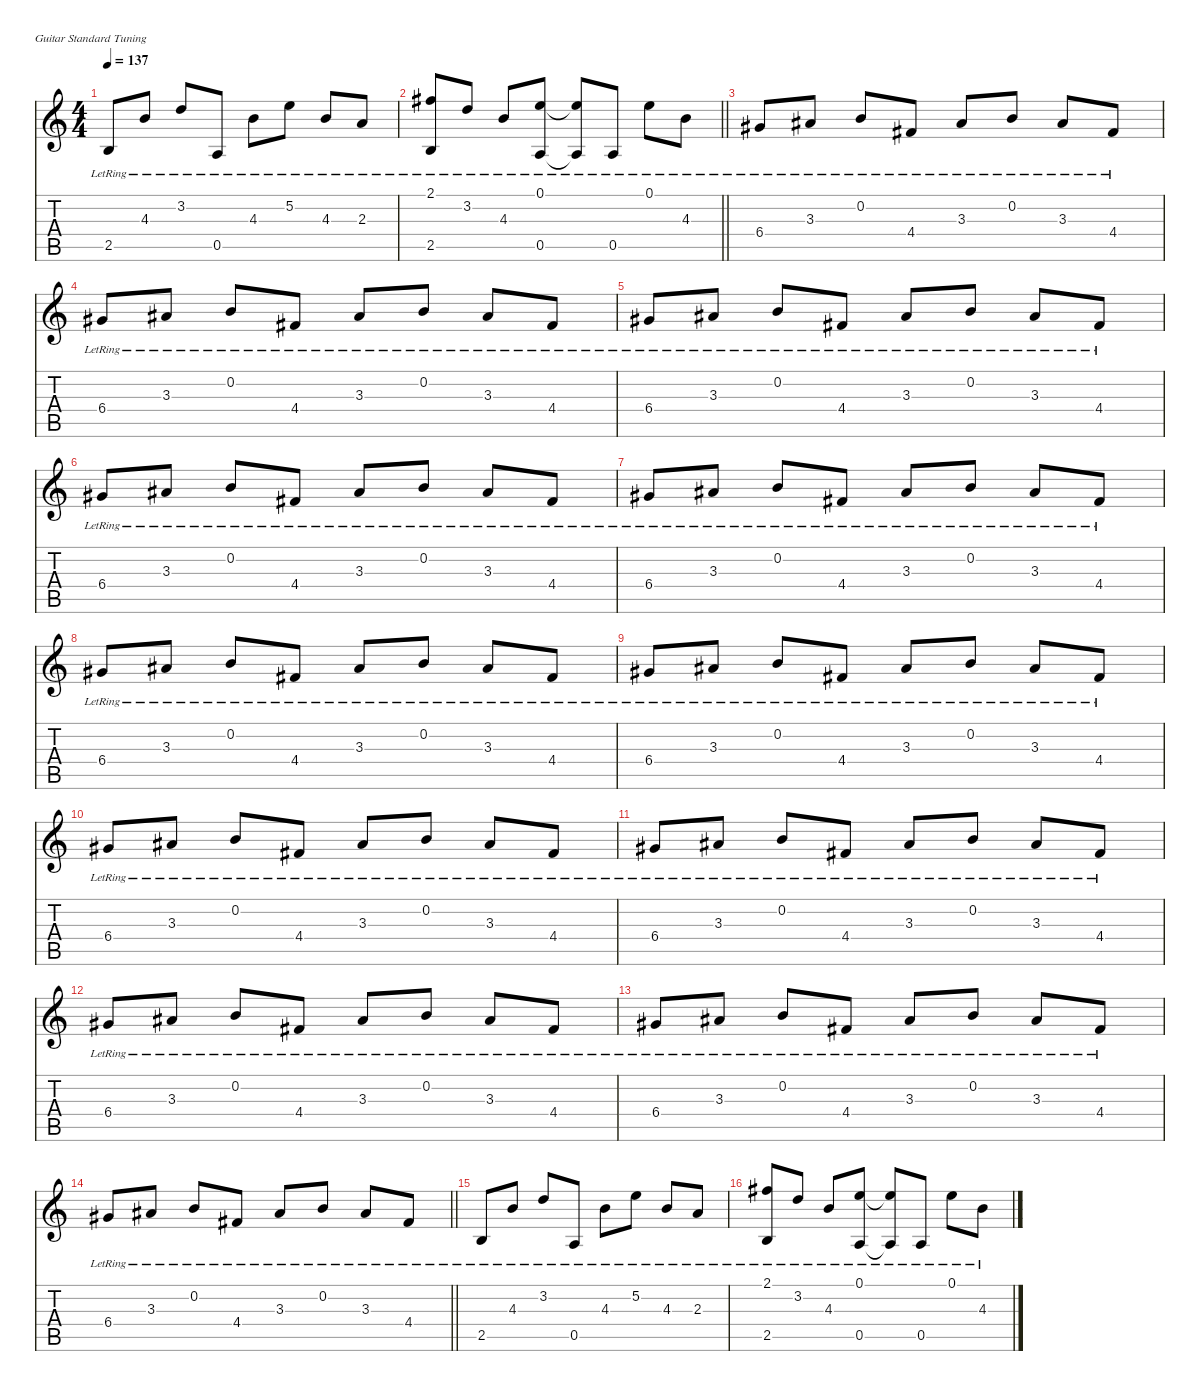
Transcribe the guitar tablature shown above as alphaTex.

\defaultSystemsLayout 4
\hideDynamics
\bracketExtendMode nobrackets
\singleTrackTrackNamePolicy hidden
\multiTrackTrackNamePolicy hidden
\firstSystemTrackNameMode fullname
\firstSystemTrackNameOrientation horizontal
\otherSystemsTrackNameOrientation horizontal
\track ("Mikael Akerfeldt (Clean Jazz)" "jz.guit.") {instrument electricguitarjazz}
\staff {score tabs}
\tuning (E4 B3 G3 D3 A2 E2)
\ts (4 4)
\tempo 137
\clef g2
\ks c
2.5{lr}.8{dy f beam Up} 4.3{lr}.8{beam Up} 3.2{lr}.8{beam Up} 0.5{lr}.8{beam Up} 4.3{lr}.8{beam Down} 5.2{lr}.8{beam Down} 4.3{lr}.8{beam Up} 2.3{lr}.8{beam Up} |
\barLineRight lightlight
(2.1{lr acc #} 2.5{lr}).8{beam Up} 3.2{lr}.8{beam Up} 4.3{lr}.8{beam Up} (0.1{lr} 0.5).8{beam Up} (0.1{lr t} 0.5{t}).8{beam Up} 0.5{lr}.8{beam Up} 0.1{lr}.8{beam Down} 4.3{lr}.8{beam Down} |
\section ("" "")
6.4{lr acc #}.8{beam Up} 3.3{lr acc #}.8{beam Up} 0.2{lr}.8{beam Up} 4.4{lr acc #}.8{beam Up} 3.3{lr acc #}.8{beam Up} 0.2{lr}.8{beam Up} 3.3{lr acc #}.8{beam Up} 4.4{lr acc #}.8{beam Up} |
6.4{lr acc #}.8{beam Up} 3.3{lr acc #}.8{beam Up} 0.2{lr}.8{beam Up} 4.4{lr acc #}.8{beam Up} 3.3{lr acc #}.8{beam Up} 0.2{lr}.8{beam Up} 3.3{lr acc #}.8{beam Up} 4.4{lr acc #}.8{beam Up} |
6.4{lr acc #}.8{beam Up} 3.3{lr acc #}.8{beam Up} 0.2{lr}.8{beam Up} 4.4{lr acc #}.8{beam Up} 3.3{lr acc #}.8{beam Up} 0.2{lr}.8{beam Up} 3.3{lr acc #}.8{beam Up} 4.4{lr acc #}.8{beam Up} |
6.4{lr acc #}.8{beam Up} 3.3{lr acc #}.8{beam Up} 0.2{lr}.8{beam Up} 4.4{lr acc #}.8{beam Up} 3.3{lr acc #}.8{beam Up} 0.2{lr}.8{beam Up} 3.3{lr acc #}.8{beam Up} 4.4{lr acc #}.8{beam Up} |
6.4{lr acc #}.8{beam Up} 3.3{lr acc #}.8{beam Up} 0.2{lr}.8{beam Up} 4.4{lr acc #}.8{beam Up} 3.3{lr acc #}.8{beam Up} 0.2{lr}.8{beam Up} 3.3{lr acc #}.8{beam Up} 4.4{lr acc #}.8{beam Up} |
6.4{lr acc #}.8{beam Up} 3.3{lr acc #}.8{beam Up} 0.2{lr}.8{beam Up} 4.4{lr acc #}.8{beam Up} 3.3{lr acc #}.8{beam Up} 0.2{lr}.8{beam Up} 3.3{lr acc #}.8{beam Up} 4.4{lr acc #}.8{beam Up} |
6.4{lr acc #}.8{beam Up} 3.3{lr acc #}.8{beam Up} 0.2{lr}.8{beam Up} 4.4{lr acc #}.8{beam Up} 3.3{lr acc #}.8{beam Up} 0.2{lr}.8{beam Up} 3.3{lr acc #}.8{beam Up} 4.4{lr acc #}.8{beam Up} |
6.4{lr acc #}.8{beam Up} 3.3{lr acc #}.8{beam Up} 0.2{lr}.8{beam Up} 4.4{lr acc #}.8{beam Up} 3.3{lr acc #}.8{beam Up} 0.2{lr}.8{beam Up} 3.3{lr acc #}.8{beam Up} 4.4{lr acc #}.8{beam Up} |
6.4{lr acc #}.8{beam Up} 3.3{lr acc #}.8{beam Up} 0.2{lr}.8{beam Up} 4.4{lr acc #}.8{beam Up} 3.3{lr acc #}.8{beam Up} 0.2{lr}.8{beam Up} 3.3{lr acc #}.8{beam Up} 4.4{lr acc #}.8{beam Up} |
6.4{lr acc #}.8{beam Up} 3.3{lr acc #}.8{beam Up} 0.2{lr}.8{beam Up} 4.4{lr acc #}.8{beam Up} 3.3{lr acc #}.8{beam Up} 0.2{lr}.8{beam Up} 3.3{lr acc #}.8{beam Up} 4.4{lr acc #}.8{beam Up} |
6.4{lr acc #}.8{beam Up} 3.3{lr acc #}.8{beam Up} 0.2{lr}.8{beam Up} 4.4{lr acc #}.8{beam Up} 3.3{lr acc #}.8{beam Up} 0.2{lr}.8{beam Up} 3.3{lr acc #}.8{beam Up} 4.4{lr acc #}.8{beam Up} |
\barLineRight lightlight
6.4{lr acc #}.8{beam Up} 3.3{lr acc #}.8{beam Up} 0.2{lr}.8{beam Up} 4.4{lr acc #}.8{beam Up} 3.3{lr acc #}.8{beam Up} 0.2{lr}.8{beam Up} 3.3{lr acc #}.8{beam Up} 4.4{lr acc #}.8{beam Up} |
\section ("" "")
2.5{lr}.8{beam Up} 4.3{lr}.8{beam Up} 3.2{lr}.8{beam Up} 0.5{lr}.8{beam Up} 4.3{lr}.8{beam Down} 5.2{lr}.8{beam Down} 4.3{lr}.8{beam Up} 2.3{lr}.8{beam Up} |
(2.1{lr acc #} 2.5{lr}).8{beam Up} 3.2{lr}.8{beam Up} 4.3{lr}.8{beam Up} (0.1{lr} 0.5).8{beam Up} (0.1{lr t} 0.5{t}).8{beam Up} 0.5{lr}.8{beam Up} 0.1{lr}.8{beam Down} 4.3{lr}.8{beam Down}
